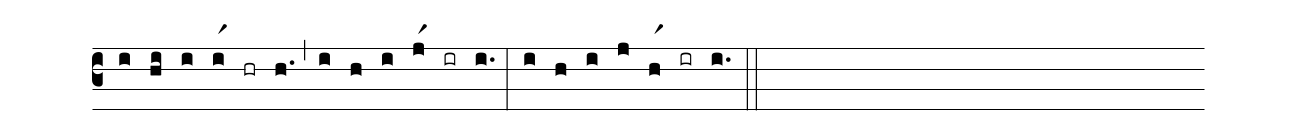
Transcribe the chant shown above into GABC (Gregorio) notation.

%%
(c3)
(i) (hi)
(i) (ir1) (hr) (h.) (,)
(i) (h) (i) (jr1) (ir) (i.) (:)
(i) (h) (i) (j) (hr1) (ir) (i.) (::)
